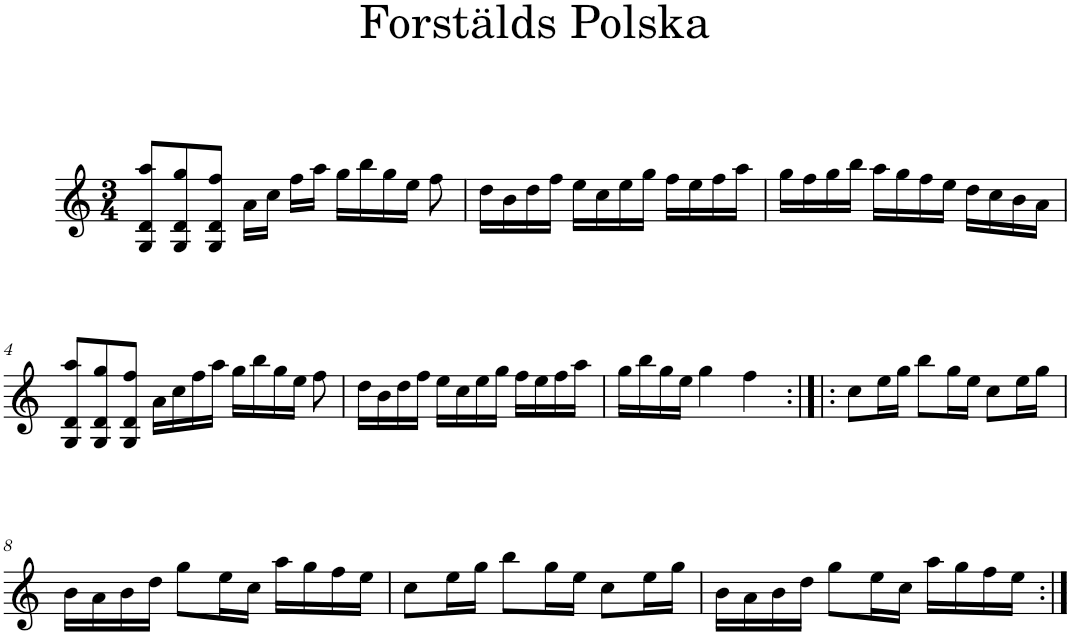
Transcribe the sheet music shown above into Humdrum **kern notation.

**kern
*part1
*staff1
*I"Piano
*I'Pno
*clefG2
*k[]
*M3/4
=1
8G/ 8d/ 8aa/L
8G/ 8d/ 8gg/
8G/ 8d/ 8ff/J
16a\LL
16cc\JJ
16ff\LL
16aa\JJ
16gg\LL
16bb\
16gg\
16ee\JJ
8ff\
=2
16dd\LL
16b\
16dd\
16ff\JJ
16ee\LL
16cc\
16ee\
16gg\JJ
16ff\LL
16ee\
16ff\
16aa\JJ
=3
16gg\LL
16ff\
16gg\
16bb\JJ
16aa\LL
16gg\
16ff\
16ee\JJ
16dd\LL
16cc\
16b\
16a\JJ
!!LO:LB:g=z
=4
8G/ 8d/ 8aa/L
8G/ 8d/ 8gg/
8G/ 8d/ 8ff/J
16a\LL
16cc\
16ff\
16aa\JJ
16gg\LL
16bb\
16gg\
16ee\JJ
8ff\
=5
16dd\LL
16b\
16dd\
16ff\JJ
16ee\LL
16cc\
16ee\
16gg\JJ
16ff\LL
16ee\
16ff\
16aa\JJ
=6
16gg\LL
16bb\
16gg\
16ee\JJ
4gg\
4ff\
=7:|!|:
8cc\L
16ee\L
16gg\JJ
8bb\L
16gg\L
16ee\JJ
8cc\L
16ee\L
16gg\JJ
!!LO:LB:g=z
=8
16b\LL
16a\
16b\
16dd\JJ
8gg\L
16ee\L
16cc\JJ
16aa\LL
16gg\
16ff\
16ee\JJ
=9
8cc\L
16ee\L
16gg\JJ
8bb\L
16gg\L
16ee\JJ
8cc\L
16ee\L
16gg\JJ
=10
16b\LL
16a\
16b\
16dd\JJ
8gg\L
16ee\L
16cc\JJ
16aa\LL
16gg\
16ff\
16ee\JJ
=:|!
*-
